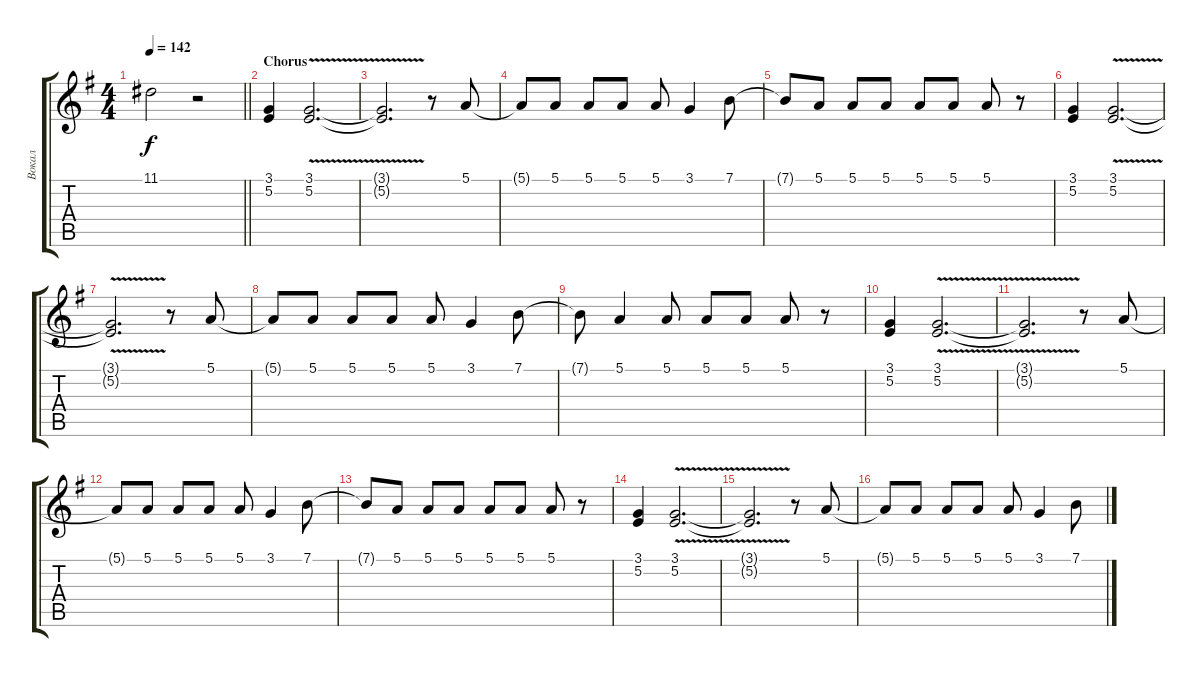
\track ("Вокал" "Вокал") {instrument trumpet}
\staff {score tabs}
\tuning (E4 B3 G3 D3 A2 E2) {hide}
\ts (4 4)
\tempo 142
\clef g2
\barLineRight lightlight
\ks eminor
11.1.2{dy f} r.2 |
\section ("" "Chorus")
(3.1 5.2).4 (3.1{v} 5.2).2{d} |
(3.1{t} 5.2{t}).2{d} r.8 5.1.8 |
5.1{t}.8 5.1.8 5.1.8 5.1.8 5.1.8 3.1.4 7.1.8 |
7.1{t}.8 5.1.8 5.1.8 5.1.8 5.1.8 5.1.8 5.1.8 r.8 |
(3.1 5.2).4 (3.1{v} 5.2).2{d} |
(3.1{t} 5.2{t}).2{d} r.8 5.1.8 |
5.1{t}.8 5.1.8 5.1.8 5.1.8 5.1.8 3.1.4 7.1.8 |
7.1{t}.8 5.1.4 5.1.8 5.1.8 5.1.8 5.1.8 r.8 |
(3.1 5.2).4 (3.1{v} 5.2).2{d} |
(3.1{t} 5.2{t}).2{d} r.8 5.1.8 |
5.1{t}.8 5.1.8 5.1.8 5.1.8 5.1.8 3.1.4 7.1.8 |
7.1{t}.8 5.1.8 5.1.8 5.1.8 5.1.8 5.1.8 5.1.8 r.8 |
(3.1 5.2).4 (3.1{v} 5.2).2{d} |
(3.1{t} 5.2{t}).2{d} r.8 5.1.8 |
5.1{t}.8 5.1.8 5.1.8 5.1.8 5.1.8 3.1.4 7.1.8
